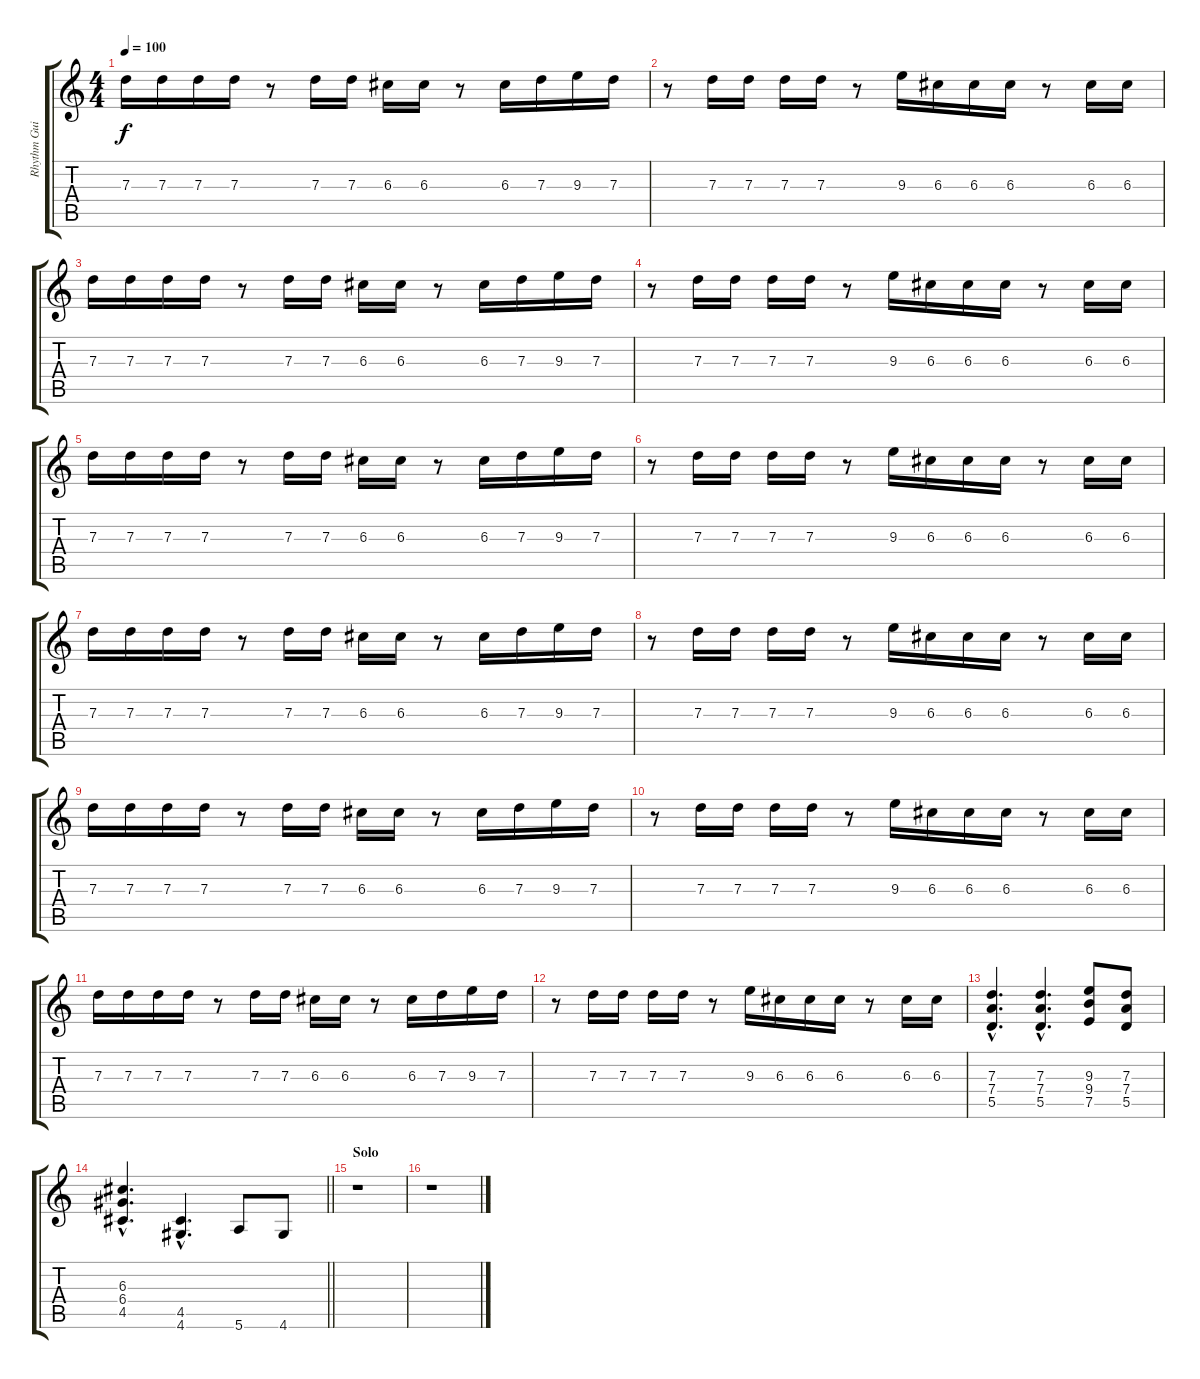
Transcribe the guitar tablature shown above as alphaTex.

\track ("Rhythm Guitar (left)" "Rhythm Gui") {instrument overdrivenguitar}
\staff {score tabs}
\tuning (E4 B3 G3 D3 A2 E2) {hide}
\ts (4 4)
\tempo 100
\clef g2
\ks c
7.3.16{dy f} 7.3.16 7.3.16 7.3.16 r.8 7.3.16 7.3.16 6.3.16 6.3.16 r.8 6.3.16 7.3.16 9.3.16 7.3.16 |
r.8 7.3.16 7.3.16 7.3.16 7.3.16 r.8 9.3.16 6.3.16 6.3.16 6.3.16 r.8 6.3.16 6.3.16 |
7.3.16 7.3.16 7.3.16 7.3.16 r.8 7.3.16 7.3.16 6.3.16 6.3.16 r.8 6.3.16 7.3.16 9.3.16 7.3.16 |
r.8 7.3.16 7.3.16 7.3.16 7.3.16 r.8 9.3.16 6.3.16 6.3.16 6.3.16 r.8 6.3.16 6.3.16 |
7.3.16 7.3.16 7.3.16 7.3.16 r.8 7.3.16 7.3.16 6.3.16 6.3.16 r.8 6.3.16 7.3.16 9.3.16 7.3.16 |
r.8 7.3.16 7.3.16 7.3.16 7.3.16 r.8 9.3.16 6.3.16 6.3.16 6.3.16 r.8 6.3.16 6.3.16 |
7.3.16 7.3.16 7.3.16 7.3.16 r.8 7.3.16 7.3.16 6.3.16 6.3.16 r.8 6.3.16 7.3.16 9.3.16 7.3.16 |
r.8 7.3.16 7.3.16 7.3.16 7.3.16 r.8 9.3.16 6.3.16 6.3.16 6.3.16 r.8 6.3.16 6.3.16 |
7.3.16 7.3.16 7.3.16 7.3.16 r.8 7.3.16 7.3.16 6.3.16 6.3.16 r.8 6.3.16 7.3.16 9.3.16 7.3.16 |
r.8 7.3.16 7.3.16 7.3.16 7.3.16 r.8 9.3.16 6.3.16 6.3.16 6.3.16 r.8 6.3.16 6.3.16 |
7.3.16 7.3.16 7.3.16 7.3.16 r.8 7.3.16 7.3.16 6.3.16 6.3.16 r.8 6.3.16 7.3.16 9.3.16 7.3.16 |
r.8 7.3.16 7.3.16 7.3.16 7.3.16 r.8 9.3.16 6.3.16 6.3.16 6.3.16 r.8 6.3.16 6.3.16 |
(7.3{hac} 7.4{hac} 5.5{hac}).4{d} (7.3{hac} 7.4{hac} 5.5{hac}).4{d} (9.3 9.4 7.5).8 (7.3 7.4 5.5).8 |
\barLineRight lightlight
(6.3{hac} 6.4{hac} 4.5{hac}).4{d} (4.5{hac} 4.6{hac}).4{d} 5.6.8 4.6.8 |
\section ("" "Solo")
r.1 |
r.1
